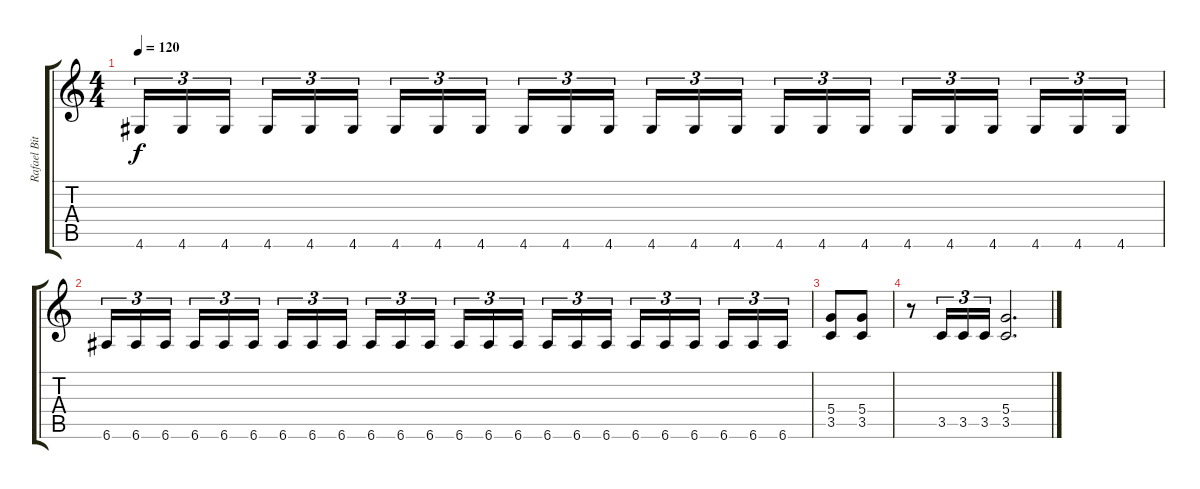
\track ("Rafael Bittencourt" "Rafael Bit") {instrument distortionguitar}
\staff {score tabs}
\tuning (E4 B3 G3 D3 A2 E2) {hide}
\ts (4 4)
\tempo 120
\clef g2
\ks c
4.6.16{tu (3 2) dy f} 4.6.16{tu (3 2)} 4.6.16{tu (3 2)} 4.6.16{tu (3 2)} 4.6.16{tu (3 2)} 4.6.16{tu (3 2)} 4.6.16{tu (3 2)} 4.6.16{tu (3 2)} 4.6.16{tu (3 2)} 4.6.16{tu (3 2)} 4.6.16{tu (3 2)} 4.6.16{tu (3 2)} 4.6.16{tu (3 2)} 4.6.16{tu (3 2)} 4.6.16{tu (3 2)} 4.6.16{tu (3 2)} 4.6.16{tu (3 2)} 4.6.16{tu (3 2)} 4.6.16{tu (3 2)} 4.6.16{tu (3 2)} 4.6.16{tu (3 2)} 4.6.16{tu (3 2)} 4.6.16{tu (3 2)} 4.6.16{tu (3 2)} |
6.6.16{tu (3 2)} 6.6.16{tu (3 2)} 6.6.16{tu (3 2)} 6.6.16{tu (3 2)} 6.6.16{tu (3 2)} 6.6.16{tu (3 2)} 6.6.16{tu (3 2)} 6.6.16{tu (3 2)} 6.6.16{tu (3 2)} 6.6.16{tu (3 2)} 6.6.16{tu (3 2)} 6.6.16{tu (3 2)} 6.6.16{tu (3 2)} 6.6.16{tu (3 2)} 6.6.16{tu (3 2)} 6.6.16{tu (3 2)} 6.6.16{tu (3 2)} 6.6.16{tu (3 2)} 6.6.16{tu (3 2)} 6.6.16{tu (3 2)} 6.6.16{tu (3 2)} 6.6.16{tu (3 2)} 6.6.16{tu (3 2)} 6.6.16{tu (3 2)} |
(5.4 3.5).8 (5.4 3.5).8 |
r.8 3.5.16{tu (3 2)} 3.5.16{tu (3 2)} 3.5.16{tu (3 2)} (5.4 3.5).2{d}
